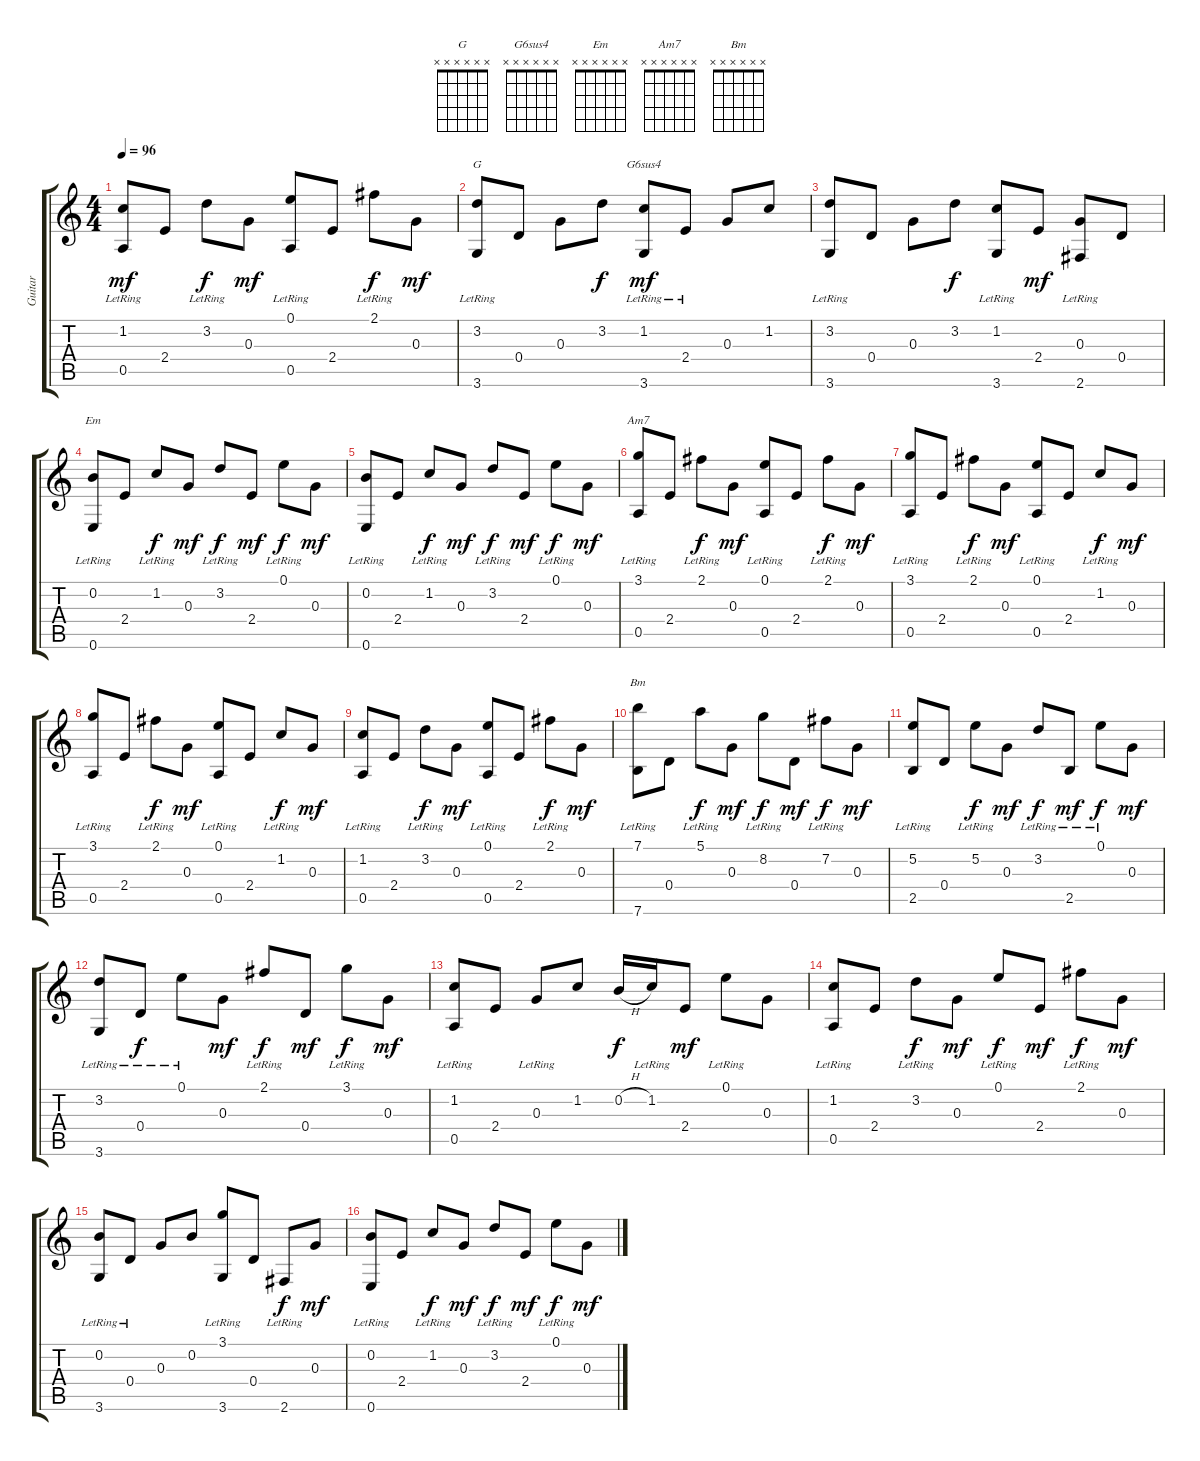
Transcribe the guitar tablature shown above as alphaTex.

\track ("Guitar" "Guitar") {instrument acousticguitarsteel}
\staff {score tabs}
\tuning (E4 B3 G3 D3 A2 E2) {hide}
\chord ("G" x x x x x x) {firstfret 0}
\chord ("G6sus4" x x x x x x) {firstfret 0}
\chord ("Em" x x x x x x) {firstfret 0}
\chord ("Am7" x x x x x x) {firstfret 0}
\chord ("Bm" x x x x x x) {firstfret 0}
\ts (4 4)
\tempo 96
\clef g2
\ks c
(1.2{lr} 0.5{lr}).8{dy mf} 2.4.8 3.2{lr}.8{dy f} 0.3.8{dy mf} (0.1{lr} 0.5{lr}).8 2.4.8 2.1{lr}.8{dy f} 0.3.8{dy mf} |
(3.2{lr} 3.6{lr}).8{ch "G"} 0.4.8 0.3.8 3.2.8{dy f} (1.2{lr} 3.6{lr}).8{ch "G6sus4" dy mf} 2.4{lr}.8 0.3.8 1.2.8 |
(3.2{lr} 3.6{lr}).8 0.4.8 0.3.8 3.2.8{dy f} (1.2{lr} 3.6{lr}).8 2.4.8{dy mf} (0.3{lr} 2.6{lr}).8 0.4.8 |
(0.2{lr} 0.6{lr}).8{ch "Em"} 2.4.8 1.2{lr}.8{dy f} 0.3.8{dy mf} 3.2{lr}.8{dy f} 2.4.8{dy mf} 0.1{lr}.8{dy f} 0.3.8{dy mf} |
(0.2{lr} 0.6{lr}).8 2.4.8 1.2{lr}.8{dy f} 0.3.8{dy mf} 3.2{lr}.8{dy f} 2.4.8{dy mf} 0.1{lr}.8{dy f} 0.3.8{dy mf} |
(3.1{lr} 0.5{lr}).8{ch "Am7"} 2.4.8 2.1{lr}.8{dy f} 0.3.8{dy mf} (0.1{lr} 0.5{lr}).8 2.4.8 2.1{lr}.8{dy f} 0.3.8{dy mf} |
(3.1{lr} 0.5{lr}).8 2.4.8 2.1{lr}.8{dy f} 0.3.8{dy mf} (0.1{lr} 0.5{lr}).8 2.4.8 1.2{lr}.8{dy f} 0.3.8{dy mf} |
(3.1{lr} 0.5{lr}).8 2.4.8 2.1{lr}.8{dy f} 0.3.8{dy mf} (0.1{lr} 0.5{lr}).8 2.4.8 1.2{lr}.8{dy f} 0.3.8{dy mf} |
(1.2{lr} 0.5{lr}).8 2.4.8 3.2{lr}.8{dy f} 0.3.8{dy mf} (0.1{lr} 0.5{lr}).8 2.4.8 2.1{lr}.8{dy f} 0.3.8{dy mf} |
(7.1{lr} 7.6{lr}).8{ch "Bm"} 0.4.8 5.1{lr}.8{dy f} 0.3.8{dy mf} 8.2{lr}.8{dy f} 0.4.8{dy mf} 7.2{lr}.8{dy f} 0.3.8{dy mf} |
(5.2{lr} 2.5{lr}).8 0.4.8 5.2{lr}.8{dy f} 0.3.8{dy mf} 3.2{lr}.8{dy f} 2.5{lr}.8{dy mf} 0.1{lr}.8{dy f} 0.3.8{dy mf} |
(3.2{lr} 3.6{lr}).8 0.4{lr}.8{dy f} 0.1{lr}.8 0.3.8{dy mf} 2.1{lr}.8{dy f} 0.4.8{dy mf} 3.1{lr}.8{dy f} 0.3.8{dy mf} |
(1.2{lr} 0.5{lr}).8 2.4.8 0.3{lr}.8 1.2.8 0.2{h}.16{dy f} 1.2{lr}.16 2.4.8{dy mf} 0.1{lr}.8 0.3.8 |
(1.2{lr} 0.5{lr}).8 2.4.8 3.2{lr}.8{dy f} 0.3.8{dy mf} 0.1{lr}.8{dy f} 2.4.8{dy mf} 2.1{lr}.8{dy f} 0.3.8{dy mf} |
(0.2{lr} 3.6{lr}).8 0.4{lr}.8 0.3.8 0.2.8 (3.1{lr} 3.6{lr}).8 0.4.8 2.6{lr}.8{dy f} 0.3.8{dy mf} |
(0.2{lr} 0.6{lr}).8 2.4.8 1.2{lr}.8{dy f} 0.3.8{dy mf} 3.2{lr}.8{dy f} 2.4.8{dy mf} 0.1{lr}.8{dy f} 0.3.8{dy mf}
